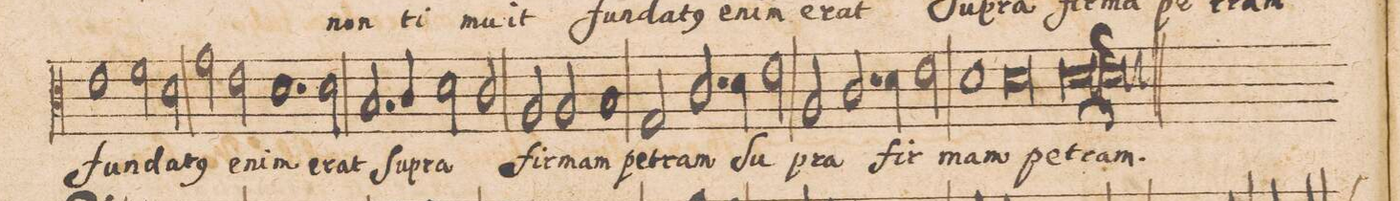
**kern	**text
*I"ALTVS.	*
*clefC3	*
*k[]	*
*met(C|)	*
*M2/1	*
1e	fun-
2f\	-da-
2d\	-t(us)
=47-	=47-
2g\	e-
2e\	-nim
1.d	e-
=48-	=48-
2d\	-rat
2.B/	Su-
4c/	.
=49-	=49-
2d\	.
2c/	-pra
2A/	fir-
2A/	-mam
=50-	=50-
1B	pe-
2G/	-tram
2.c\	Su-
=51-	=51-
4d\	.
2e\	.
2A/	-pra
2.c\	fir-
=52-	=52-
4d\	.
2e\	.
1d	-mam
=53-	=53-
0d	pe-
=54-	=54-
0dl	-tram.
==	==
*-	*-
